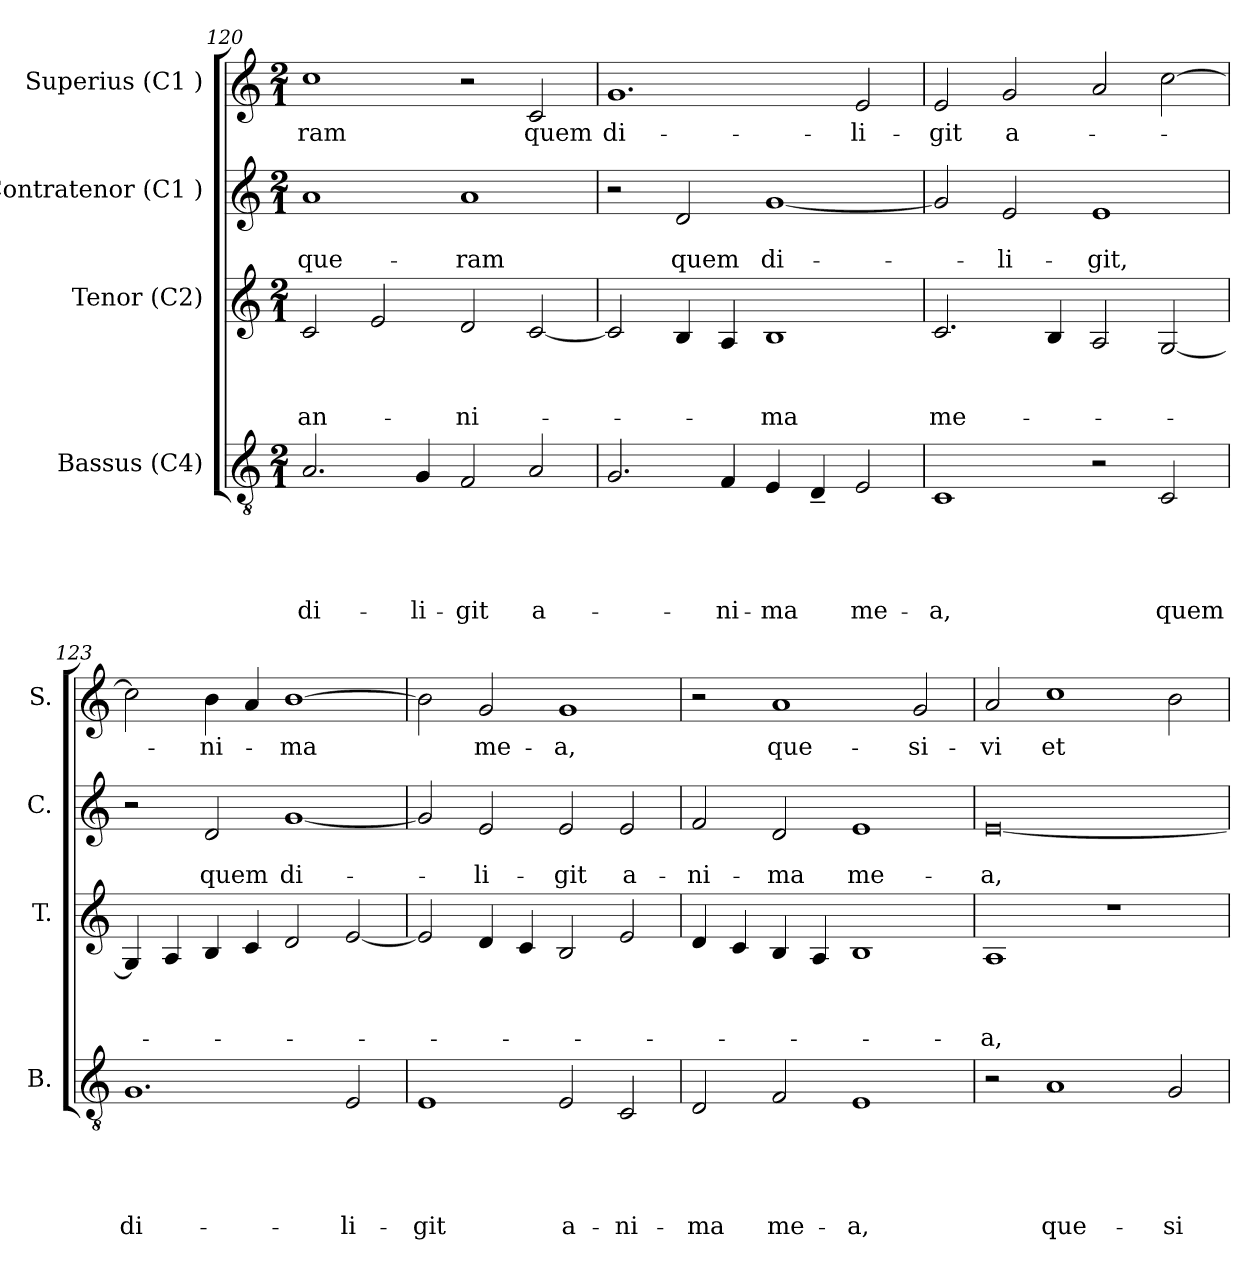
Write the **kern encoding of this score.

**kern	**text	**text	**text	**text	**text	**kern	**text	**text	**text	**kern	**text	**text	**kern	**text
*part4	*part4	*part4	*part4	*part4	*part4	*part3	*part3	*part3	*part3	*part2	*part2	*part2	*part1	*part1
*staff4	*staff4	*staff4	*staff4	*staff4	*staff4	*staff3	*staff3	*staff3	*staff3	*staff2	*staff2	*staff2	*staff1	*staff1
*I"Bassus (C4)	*	*	*	*	*	*I"Tenor (C2)	*	*	*	*I"Contratenor (C1 )	*	*	*I"Superius (C1 )	*
*I'B.	*	*	*	*	*	*I'T.	*	*	*	*I'C.	*	*	*I'S.	*
*clefGv2	*	*	*	*	*	*clefG2	*	*	*	*clefG2	*	*	*clefG2	*
*k[]	*	*	*	*	*	*k[]	*	*	*	*k[]	*	*	*k[]	*
*C:	*	*	*	*	*	*C:	*	*	*	*C:	*	*	*C:	*
*M2/1	*	*	*	*	*	*M2/1	*	*	*	*M2/1	*	*	*M2/1	*
=120	=120	=120	=120	=120	=120	=120	=120	=120	=120	=120	=120	=120	=120	=120
!	!	!	!	!	!LO:LY:b	!	!	!	!LO:LY:b	!	!	!LO:LY:b	!	!LO:LY:b
2.A/	.	.	.	.	di-	2c/	.	.	an-	1a	.	que-	1cc	-ram
.	.	.	.	.	.	2e/	.	.	.	.	.	.	.	.
!	!	!	!	!	!LO:LY:b	!	!	!	!	!	!	!	!	!
4G/	.	.	.	.	-li-	.	.	.	.	.	.	.	.	.
!	!	!	!	!	!LO:LY:b:rj	!	!	!	!LO:LY:b	!	!	!LO:LY:b	!	!
2F/	.	.	.	.	-git	2d/	.	.	-ni-	1a	.	-ram	2r	.
!	!	!	!	!	!LO:LY:b	!	!	!	!	!	!	!	!	!LO:LY:b
2A/	.	.	.	.	a-	[<2c/	.	.	.	.	.	.	2c/	quem
=121	=121	=121	=121	=121	=121	=121	=121	=121	=121	=121	=121	=121	=121	=121
!	!	!	!	!	!	!	!	!	!	!	!	!	!	!LO:LY:b
2.G/	.	.	.	.	.	2c/]	.	.	.	2r	.	.	1.g	di-
!	!	!	!	!	!	!	!	!	!	!	!	!LO:LY:b	!	!
.	.	.	.	.	.	4B/	.	.	.	2d/	.	quem	.	.
!	!	!	!	!	!LO:LY:b	!	!	!	!	!	!	!	!	!
4F/	.	.	.	.	-ni-	4A/	.	.	.	.	.	.	.	.
!	!	!	!	!	!LO:LY:b	!	!	!	!LO:LY:b	!	!	!LO:LY:b	!	!
4E/	.	.	.	.	-ma	1B	.	.	-ma	[<1g	.	di-	.	.
4D~</	.	.	.	.	.	.	.	.	.	.	.	.	.	.
!	!	!	!	!	!LO:LY:b	!	!	!	!	!	!	!	!	!LO:LY:b
2E/	.	.	.	.	me-	.	.	.	.	.	.	.	2e/	-li-
!!LO:LB:g=z
=122	=122	=122	=122	=122	=122	=122	=122	=122	=122	=122	=122	=122	=122	=122
!	!	!	!	!	!LO:LY:b	!	!	!	!LO:LY:b	!	!	!	!	!LO:LY:b
1C	.	.	.	.	-a,	2.c/	.	.	me-	2g/]	.	.	2e/	-git
!	!	!	!	!	!	!	!	!	!	!	!	!LO:LY:b	!	!LO:LY:b
.	.	.	.	.	.	.	.	.	.	2e/	.	-li-	2g/	a-
.	.	.	.	.	.	4B/	.	.	.	.	.	.	.	.
!	!	!	!	!	!	!	!	!	!	!	!	!LO:LY:b	!	!
2r	.	.	.	.	.	2A/	.	.	.	1e	.	-git,	2a/	.
!	!	!	!	!	!LO:LY:b	!	!	!	!	!	!	!	!	!
2C/	.	.	.	.	quem	[<2G/	.	.	.	.	.	.	[>2cc\	.
=123	=123	=123	=123	=123	=123	=123	=123	=123	=123	=123	=123	=123	=123	=123
!	!	!	!	!	!LO:LY:b	!	!	!	!	!	!	!	!	!
1.G	.	.	.	.	di-	4G/]	.	.	.	2r	.	.	2cc\]	.
.	.	.	.	.	.	4A/	.	.	.	.	.	.	.	.
!	!	!	!	!	!	!	!	!	!	!	!	!LO:LY:b	!	!LO:LY:b
.	.	.	.	.	.	4B/	.	.	.	2d/	.	quem	4b\	-ni-
.	.	.	.	.	.	4c/	.	.	.	.	.	.	4a/	.
!	!	!	!	!	!	!	!	!	!	!	!	!LO:LY:b	!	!LO:LY:b
.	.	.	.	.	.	2d/	.	.	.	[<1g	.	di-	[>1b	-ma
!	!	!	!	!	!LO:LY:b	!	!	!	!	!	!	!	!	!
2E/	.	.	.	.	-li-	[<2e/	.	.	.	.	.	.	.	.
=124	=124	=124	=124	=124	=124	=124	=124	=124	=124	=124	=124	=124	=124	=124
!	!	!	!	!	!LO:LY:b	!	!	!	!	!	!	!	!	!
1E	.	.	.	.	-git	2e/]	.	.	.	2g/]	.	.	2b\]	.
!	!	!	!	!	!	!	!	!	!	!	!	!LO:LY:b	!	!LO:LY:b
.	.	.	.	.	.	4d/	.	.	.	2e/	.	-li-	2g/	me-
.	.	.	.	.	.	4c/	.	.	.	.	.	.	.	.
!	!	!	!	!	!LO:LY:b	!	!	!	!	!	!	!LO:LY:b	!	!LO:LY:b
2E/	.	.	.	.	a-	2B/	.	.	.	2e/	.	-git	1g	-a,
!	!	!	!	!	!LO:LY:b	!	!	!	!	!	!	!LO:LY:b	!	!
2C/	.	.	.	.	-ni-	2e/	.	.	.	2e/	.	a-	.	.
=125	=125	=125	=125	=125	=125	=125	=125	=125	=125	=125	=125	=125	=125	=125
!	!	!	!	!	!LO:LY:b	!	!	!	!	!	!	!LO:LY:b	!	!
2D/	.	.	.	.	-ma	4d/	.	.	.	2f/	.	-ni-	2r	.
.	.	.	.	.	.	4c/	.	.	.	.	.	.	.	.
!	!	!	!	!	!LO:LY:b	!	!	!	!	!	!	!LO:LY:b	!	!LO:LY:b
2F/	.	.	.	.	me-	4B/	.	.	.	2d/	.	-ma	1a	que-
.	.	.	.	.	.	4A/	.	.	.	.	.	.	.	.
!	!	!	!	!	!LO:LY:b	!	!	!	!	!	!	!LO:LY:b	!	!
1E	.	.	.	.	-a,	1B	.	.	.	1e	.	me-	.	.
!	!	!	!	!	!	!	!	!	!	!	!	!	!	!LO:LY:b
.	.	.	.	.	.	.	.	.	.	.	.	.	2g/	-si-
!!LO:LB:g=z
=126	=126	=126	=126	=126	=126	=126	=126	=126	=126	=126	=126	=126	=126	=126
!	!	!	!	!	!	!	!	!	!LO:LY:b	!	!	!LO:LY:b:rj	!	!LO:LY:b
2r	.	.	.	.	.	1A	.	.	-a,	[<0e	.	-a,	2a/	-vi
!	!	!	!	!	!LO:LY:b	!	!	!	!	!	!	!	!	!LO:LY:b
1A	.	.	.	.	que-	.	.	.	.	.	.	.	1cc	et
.	.	.	.	.	.	1r	.	.	.	.	.	.	.	.
!	!	!	!	!	!LO:LY:b	!	!	!	!	!	!	!	!	!
2G/	.	.	.	.	-si-	.	.	.	.	.	.	.	2b\	.
=	=	=	=	=	=	=	=	=	=	=	=	=	=	=
*-	*-	*-	*-	*-	*-	*-	*-	*-	*-	*-	*-	*-	*-	*-
